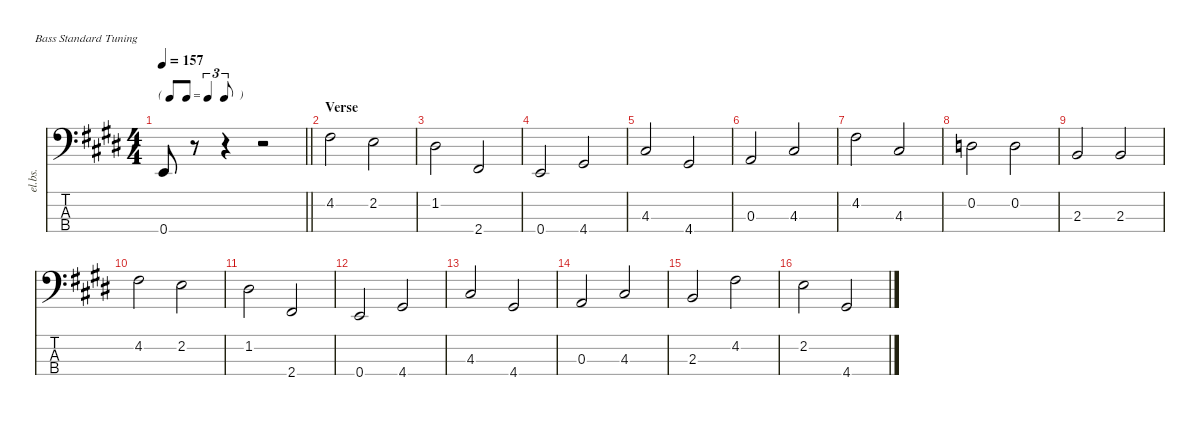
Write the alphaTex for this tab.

\defaultSystemsLayout 4
\hideDynamics
\bracketExtendMode nobrackets
\otherSystemsTrackNameOrientation horizontal
\track ("Bass" "el.bs.") {instrument electricbasspick}
\staff {score tabs}
\tuning (G2 D2 A1 E1)
\ts (4 4)
\tf triplet8th
\tempo 157
\clef f4
\barLineRight lightlight
\ks e
0.4{acc forcenatural}.8{dy f beam Up} r.8{beam Up} r.4{beam Up} r.2{beam Up} |
\section ("" "Verse")
4.2{acc #}.2{beam Down} 2.2{acc forcenatural}.2{dy mf beam Down} |
1.2{acc #}.2{beam Down} 2.4{acc #}.2{beam Up} |
0.4{acc forcenatural}.2{dy f beam Up} 4.4{acc #}.2{beam Up} |
4.3{acc #}.2{beam Up} 4.4{acc #}.2{beam Up} |
0.3{acc forcenatural}.2{beam Up} 4.3{acc #}.2{beam Up} |
4.2{acc #}.2{beam Down} 4.3{acc #}.2{beam Up} |
0.2{acc forcenatural}.2{beam Down} 0.2{acc forcenatural}.2{beam Down} |
2.3{acc forcenatural}.2{beam Up} 2.3{acc forcenatural}.2{beam Up} |
4.2{acc #}.2{beam Down} 2.2{acc forcenatural}.2{dy mf beam Down} |
1.2{acc #}.2{beam Down} 2.4{acc #}.2{beam Up} |
0.4{acc forcenatural}.2{dy f beam Up} 4.4{acc #}.2{beam Up} |
4.3{acc #}.2{beam Up} 4.4{acc #}.2{beam Up} |
0.3{acc forcenatural}.2{beam Up} 4.3{acc #}.2{beam Up} |
2.3{acc forcenatural}.2{beam Up} 4.2{acc #}.2{beam Down} |
2.2{acc forcenatural}.2{beam Down} 4.4{acc #}.2{beam Up}
